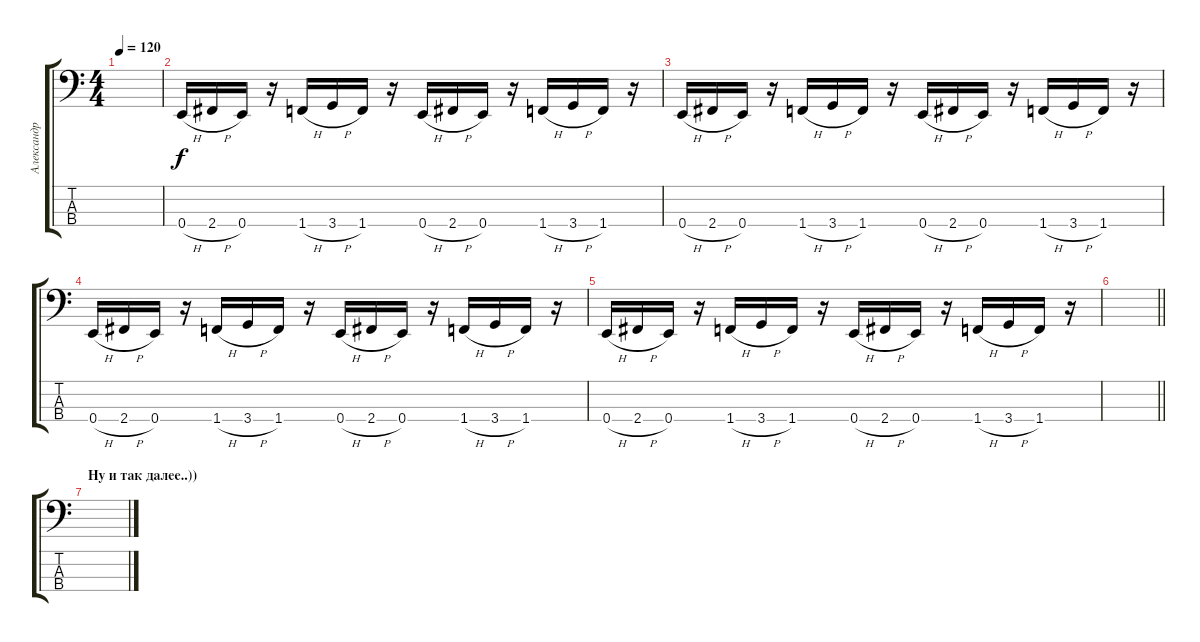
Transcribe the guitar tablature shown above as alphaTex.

\track ("Александр Сковпень" "Александр ") {instrument electricbassfinger}
\staff {score tabs}
\tuning (G2 D2 A1 E1) {hide}
\ts (4 4)
\tempo 120
\clef f4
\ks c
|
0.4{h}.16 2.4{h}.16 0.4.16 r.16 1.4{h}.16 3.4{h}.16 1.4.16 r.16 0.4{h}.16 2.4{h}.16 0.4.16 r.16 1.4{h}.16 3.4{h}.16 1.4.16 r.16 |
0.4{h}.16 2.4{h}.16 0.4.16 r.16 1.4{h}.16 3.4{h}.16 1.4.16 r.16 0.4{h}.16 2.4{h}.16 0.4.16 r.16 1.4{h}.16 3.4{h}.16 1.4.16 r.16 |
0.4{h}.16 2.4{h}.16 0.4.16 r.16 1.4{h}.16 3.4{h}.16 1.4.16 r.16 0.4{h}.16 2.4{h}.16 0.4.16 r.16 1.4{h}.16 3.4{h}.16 1.4.16 r.16 |
0.4{h}.16 2.4{h}.16 0.4.16 r.16 1.4{h}.16 3.4{h}.16 1.4.16 r.16 0.4{h}.16 2.4{h}.16 0.4.16 r.16 1.4{h}.16 3.4{h}.16 1.4.16 r.16 |
\barLineRight lightlight
|
\section ("" "Ну и так далее..))")
